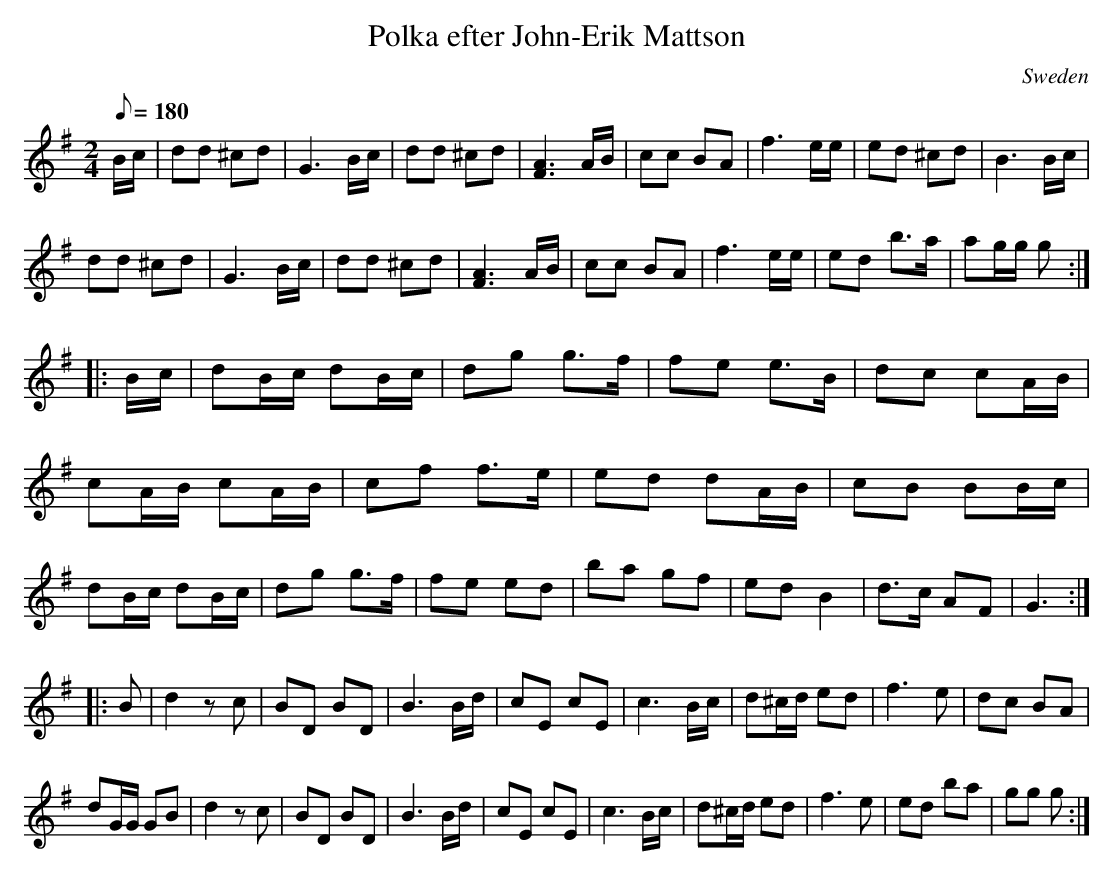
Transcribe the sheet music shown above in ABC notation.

X:1
T:Polka efter John-Erik Mattson
L:1/8
M:2/4
O:Sweden
Q:180
K:G major
B/c/ | \
dd ^cd | G3 B/c/ | dd ^cd | [F3A3] A/B/ | \
cc BA | f3 e/e/ | ed ^cd | B3 B/c/ |
dd ^cd | G3 B/c/ | dd ^cd | [F3A3] A/B/ | \
cc BA | f3 e/e/ | ed b>a | ag/g/ g ::
B/c/ | \
dB/c/ dB/c/ | dg g>f | fe e>B | dc cA/B/ |
cA/B/ cA/B/ | cf f>e | ed dA/B/ | cB BB/c/ |
dB/c/ dB/c/ | dg g>f | fe ed | ba gf | \
ed B2 | d>c AF | G3 ::
B | \
d2 z c | BD BD | B3 B/d/ | cE cE | \
c3 B/c/ | d^c/d/ ed | f3 e | dc BA |
dG/G/ GB | d2 z c | BD BD | B3 B/d/ | \
cE cE | c3 B/c/ | d^c/d/ ed | f3 e | \
ed ba | gg g :|
